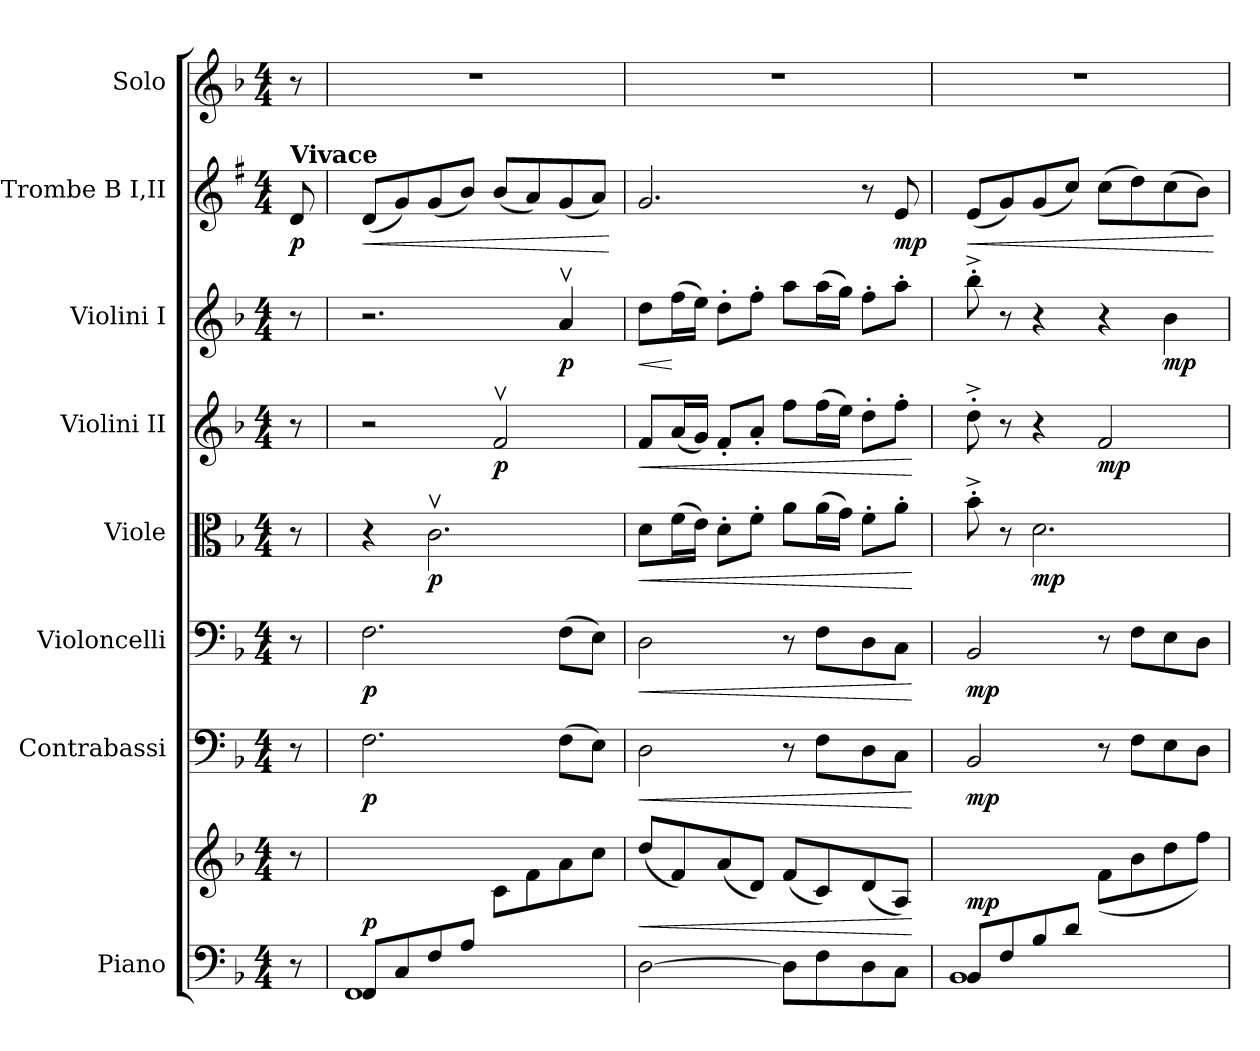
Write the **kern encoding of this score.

**kern	**kern	**dynam	**kern	**dynam	**kern	**dynam	**kern	**dynam	**kern	**dynam	**kern	**dynam	**kern	**dynam	**kern
*part8	*part8	*part8	*part7	*part7	*part6	*part6	*part5	*part5	*part4	*part4	*part3	*part3	*part2	*part2	*part1
*staff9	*staff8	*staff8/9	*staff7	*staff7	*staff6	*staff6	*staff5	*staff5	*staff4	*staff4	*staff3	*staff3	*staff2	*staff2	*staff1
*I"Piano	*	*	*I"Contrabassi	*	*I"Violoncelli	*	*I"Viole	*	*I"Violini II	*	*I"Violini I	*	*I"Trombe B I,II	*	*I"Solo
*I'Pno	*	*	*	*	*	*	*	*	*	*	*	*	*	*	*
*clefF4	*clefG2	*	*clefF4	*	*clefF4	*	*clefC3	*	*clefG2	*	*clefG2	*	*clefG2	*	*clefG2
*	*	*	*ITrd7c12	*	*	*	*	*	*	*	*	*	*ITrd1c2	*	*
*k[b-]	*k[b-]	*	*k[b-]	*	*k[b-]	*	*k[b-]	*	*k[b-]	*	*k[b-]	*	*k[b-]	*	*k[b-]
*F:	*F:	*	*F:	*	*F:	*	*F:	*	*F:	*	*F:	*	*F:	*	*F:
*M4/4	*M4/4	*	*M4/4	*	*M4/4	*	*M4/4	*	*M4/4	*	*M4/4	*	*M4/4	*	*M4/4
=1	=1	=1	=1	=1	=1	=1	=1	=1	=1	=1	=1	=1	=1	=1	=1
!	!	!	!	!	!	!	!	!	!	!	!	!	!LO:TX:a:B:t=Vivace	!	!
!	!	!	!	!	!	!	!	!	!	!	!	!	!	!LO:DY:b	!
8r	8r	.	8r	.	8r	.	8r	.	8r	.	8r	.	8c/	p	8r
=2	=2	=2	=2	=2	=2	=2	=2	=2	=2	=2	=2	=2	=2	=2	=2
*^	*^	*	*	*	*	*	*	*	*	*	*	*	*	*	*
!	!	!	!	!LO:DY:a=2	!	!LO:DY:b	!	!LO:DY:b	!	!	!	!	!	!	!	!LO:HP:b	!
(>8FF/L	1FF	1ryy	2ryy	p	2.FF\	p	2.F\	p	4r	.	2r	.	2.r	.	(<8c/L	<	1r
8C/	.	.	.	.	.	.	.	.	.	.	.	.	.	.	8f/)	.	.
!	!	!	!	!	!	!	!	!	!	!LO:DY:b	!	!	!	!	!	!	!
8F/	.	.	.	.	.	.	.	.	2.cv>\	p	.	.	.	.	(<8f/	.	.
8A/J	.	.	.	.	.	.	.	.	.	.	.	.	.	.	8a/J)	.	.
!	!	!	!	!	!	!	!	!	!	!	!	!LO:DY:b	!	!	!	!	!
2ryy	.	.	8c\L	.	.	.	.	.	.	.	2fv>/	p	.	.	(<8a/L	.	.
.	.	.	8f\	.	.	.	.	.	.	.	.	.	.	.	8g/)	.	.
!	!	!	!	!	!	!	!	!	!	!	!	!	!	!LO:DY:b	!	!	!
.	.	.	8a\	.	(>8FF\L	.	(>8F\L	.	.	.	.	.	4av>/	p	(<8f/	.	.
.	.	.	8cc\J)	.	8EE\J)	.	8E\J)	.	.	.	.	.	.	.	8g/J)	.	.
*v	*v	*	*	*	*	*	*	*	*	*	*	*	*	*	*	*	*
*	*v	*v	*	*	*	*	*	*	*	*	*	*	*	*	*	*
.	.	.	.	.	.	.	.	.	.	.	.	.	.	[	.
=3	=3	=3	=3	=3	=3	=3	=3	=3	=3	=3	=3	=3	=3	=3	=3
!	!	!LO:HP:b	!	!LO:HP:b	!	!LO:HP:b	!	!LO:HP:b	!	!LO:HP:b	!	!LO:HP:b	!	!	!
[2D\	(<8dd/L	<	2DD\	<	2D\	<	8d\L	<	8f/L	<	8dd\L	<	2.f/	.	1r
.	8f/)	.	.	.	.	.	(>16f\L	.	(<16a/L	.	(>16ff\L	[	.	.	.
.	.	.	.	.	.	.	16e\JJ)	.	16g/JJ)	.	16ee\JJ)	.	.	.	.
.	(<8a/	.	.	.	.	.	8d'>\L	.	8f'</L	.	8dd'>\L	.	.	.	.
.	8d/J)	.	.	.	.	.	8f'>\J	.	8a'</J	.	8ff'>\J	.	.	.	.
8D\L]	(<8f/L	.	8r	.	8r	.	8a\L	.	8ff\L	.	8aa\L	.	.	.	.
8F\	8c/)	.	8FF\L	.	8F\L	.	(>16a\L	.	(>16ff\L	.	(>16aa\L	.	.	.	.
.	.	.	.	.	.	.	16g\JJ)	.	16ee\JJ)	.	16gg\JJ)	.	.	.	.
8D\	(<8d/	.	8DD\	.	8D\	.	8f'>\L	.	8dd'>\L	.	8ff'>\L	.	8r	.	.
!	!	!	!	!	!	!	!	!	!	!	!	!	!	!LO:DY:b	!
8C\J	8A/J)	.	8CC\J	.	8C\J	.	8a'>\J	.	8ff'>\J	.	8aa'>\J	.	8d/	mp	.
.	.	[	.	[	.	[	.	[	.	[	.	.	.	.	.
=4	=4	=4	=4	=4	=4	=4	=4	=4	=4	=4	=4	=4	=4	=4	=4
*^	*^	*	*	*	*	*	*	*	*	*	*	*	*	*	*
!	!	!	!	!LO:DY:a=2	!	!LO:DY:b	!	!LO:DY:b	!	!	!	!	!	!	!	!LO:HP:b	!
8BB-/L	1BB-	1ryy	2ryy	mp	2BBB-/	mp	2BB-/	mp	8b-^>'>\	.	8dd^>'>\	.	8bb-^>'>\	.	(<8d/L	<	1r
8F/	.	.	.	.	.	.	.	.	8r	.	8r	.	8r	.	8f/)	.	.
!	!	!	!	!	!	!	!	!	!	!LO:DY:b	!	!	!	!	!	!	!
8B-/	.	.	.	.	.	.	.	.	2.d\	mp	4r	.	4r	.	(<8f/	.	.
8d/J	.	.	.	.	.	.	.	.	.	.	.	.	.	.	8b-/J)	.	.
!	!	!	!	!	!	!	!	!	!	!	!	!LO:DY:b	!	!	!	!	!
2ryy	.	.	(>8f\L	.	8r	.	8r	.	.	.	2f/	mp	4r	.	(>8b-\L	.	.
.	.	.	8b-\	.	8FF\L	.	8F\L	.	.	.	.	.	.	.	8cc\)	.	.
!	!	!	!	!	!	!	!	!	!	!	!	!	!	!LO:DY:b	!	!	!
.	.	.	8dd\	.	8EE\	.	8E\	.	.	.	.	.	4b-\	mp	(>8b-\	.	.
.	.	.	8ff\J)	.	8DD\J	.	8D\J	.	.	.	.	.	.	.	8a\J)	.	.
*v	*v	*	*	*	*	*	*	*	*	*	*	*	*	*	*	*	*
*	*v	*v	*	*	*	*	*	*	*	*	*	*	*	*	*	*
.	.	.	.	.	.	.	.	.	.	.	.	.	.	[	.
=	=	=	=	=	=	=	=	=	=	=	=	=	=	=	=
*-	*-	*-	*-	*-	*-	*-	*-	*-	*-	*-	*-	*-	*-	*-	*-
